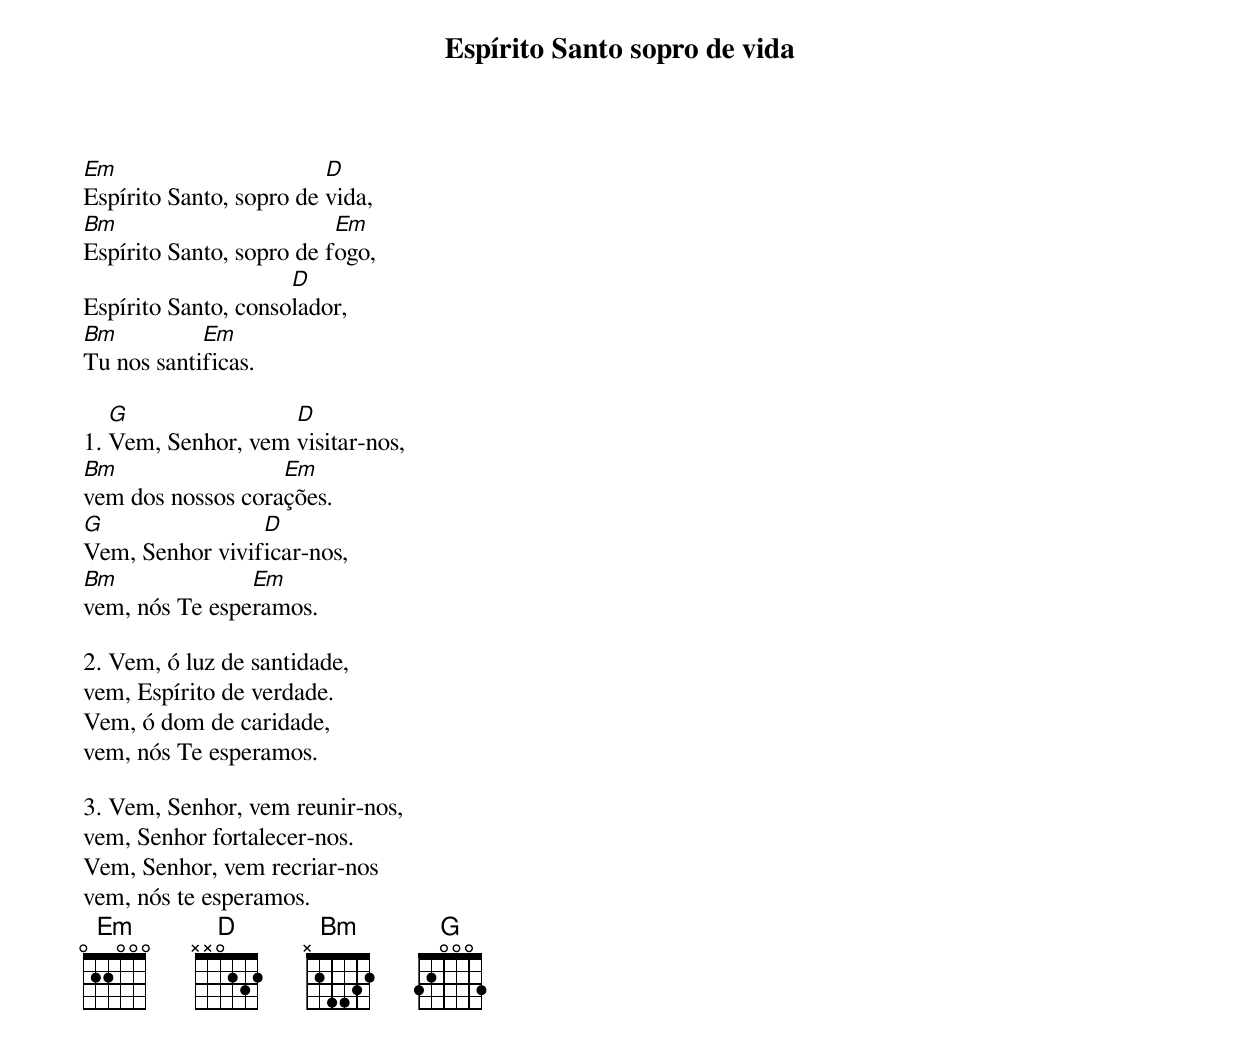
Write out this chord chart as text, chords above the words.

Espírito Santo sopro de vida

Em                       D
Espírito Santo, sopro de vida,
Bm                        Em
Espírito Santo, sopro de fogo,
                     D
Espírito Santo, consolador,
Bm          Em
Tu nos santificas.

   G                D
1. Vem, Senhor, vem visitar-nos,
Bm                 Em
vem dos nossos corações.
G                D
Vem, Senhor vivificar-nos,
Bm              Em
vem, nós Te esperamos.

2. Vem, ó luz de santidade,
vem, Espírito de verdade.
Vem, ó dom de caridade,
vem, nós Te esperamos.

3. Vem, Senhor, vem reunir-nos,
vem, Senhor fortalecer-nos.
Vem, Senhor, vem recriar-nos
vem, nós te esperamos.
